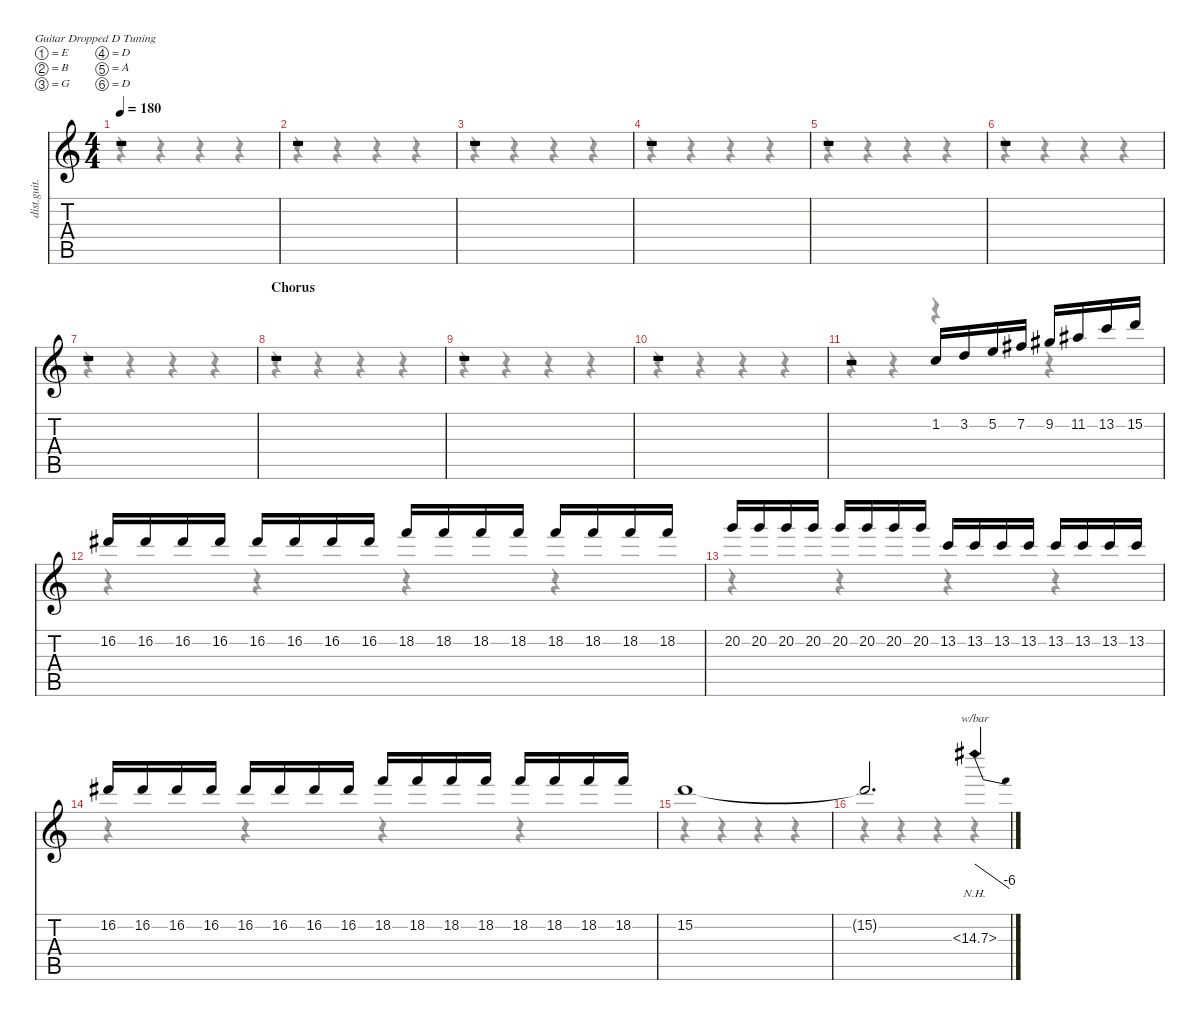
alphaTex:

\defaultSystemsLayout 4
\hideDynamics
\bracketExtendMode nobrackets
\track ("Harmony" "dist.guit.") {instrument distortionguitar}
\staff {score tabs}
\tuning (E4 B3 G3 D3 A2 D2)
\voice
\ts (4 4)
\tempo 180
\clef g2
\ks c
r.1{dy f} |
r.1 |
r.1 |
r.1 |
r.1 |
r.1 |
r.1 |
\section ("" "Chorus")
r.1 |
r.1 |
r.1 |
r.2 1.2.16 3.2.16 5.2.16 7.2{acc #}.16 9.2{acc #}.16 11.2{acc #}.16 13.2.16 15.2.16 |
16.2{acc #}.16 16.2{acc #}.16 16.2{acc #}.16 16.2{acc #}.16 16.2{acc #}.16 16.2{acc #}.16 16.2{acc #}.16 16.2{acc #}.16 18.2.16 18.2.16 18.2.16 18.2.16 18.2.16 18.2.16 18.2.16 18.2.16 |
20.2.16 20.2.16 20.2.16 20.2.16 20.2.16 20.2.16 20.2.16 20.2.16 13.2.16 13.2.16 13.2.16 13.2.16 13.2.16 13.2.16 13.2.16 13.2.16 |
16.2{acc #}.16 16.2{acc #}.16 16.2{acc #}.16 16.2{acc #}.16 16.2{acc #}.16 16.2{acc #}.16 16.2{acc #}.16 16.2{acc #}.16 18.2.16 18.2.16 18.2.16 18.2.16 18.2.16 18.2.16 18.2.16 18.2.16 |
15.2.1 |
15.2{t}.2{d} 15.3{nh acc #}.4{tbe (dive default 0 0 60 -24)}
\voice
\clef g2
\ottava regular
\simile none
\ks c
r.4{dy mf} r.4 r.4 r.4 |
r.4 r.4 r.4 r.4 |
r.4 r.4 r.4 r.4 |
r.4 r.4 r.4 r.4 |
r.4 r.4 r.4 r.4 |
r.4 r.4 r.4 r.4 |
r.4 r.4 r.4 r.4 |
r.4 r.4 r.4 r.4 |
r.4 r.4 r.4 r.4 |
r.4 r.4 r.4 r.4 |
r.4 r.4 r.4 r.4 |
r.4 r.4 r.4 r.4 |
r.4 r.4 r.4 r.4 |
r.4 r.4 r.4 r.4 |
r.4 r.4 r.4 r.4 |
r.4 r.4 r.4 r.4
